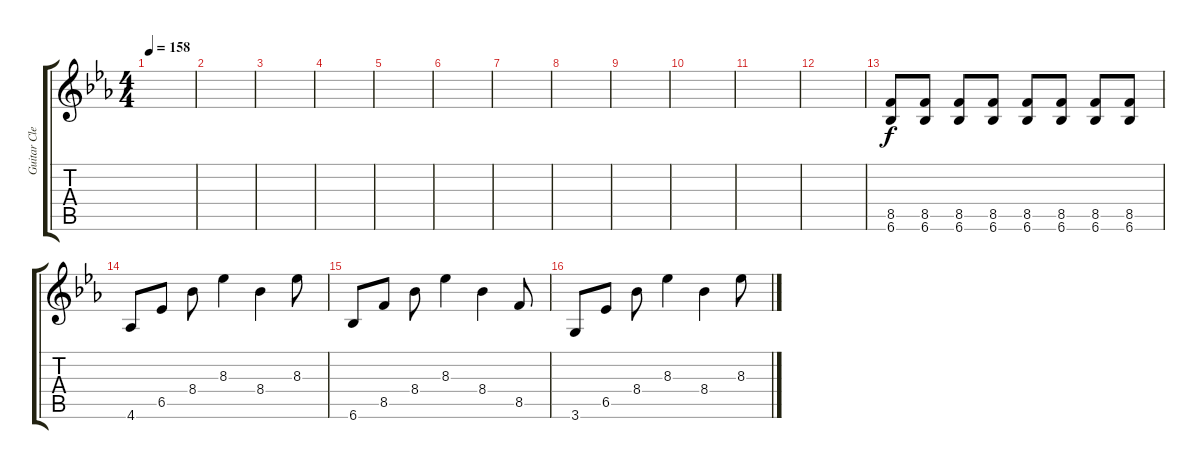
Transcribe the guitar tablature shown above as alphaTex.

\track ("Guitar Clean" "Guitar Cle") {instrument electricguitarclean}
\staff {score tabs}
\tuning (E4 B3 G3 D3 A2 E2) {hide}
\ts (4 4)
\tempo 158
\clef g2
\ks eb
|
|
|
|
|
|
|
|
|
|
|
|
(8.5 6.6).8 (8.5 6.6).8 (8.5 6.6).8 (8.5 6.6).8 (8.5 6.6).8 (8.5 6.6).8 (8.5 6.6).8 (8.5 6.6).8 |
4.6.8 6.5.8 8.4.8 8.3.4 8.4.4 8.3.8 |
6.6.8 8.5.8 8.4.8 8.3.4 8.4.4 8.5.8 |
3.6.8 6.5.8 8.4.8 8.3.4 8.4.4 8.3.8
